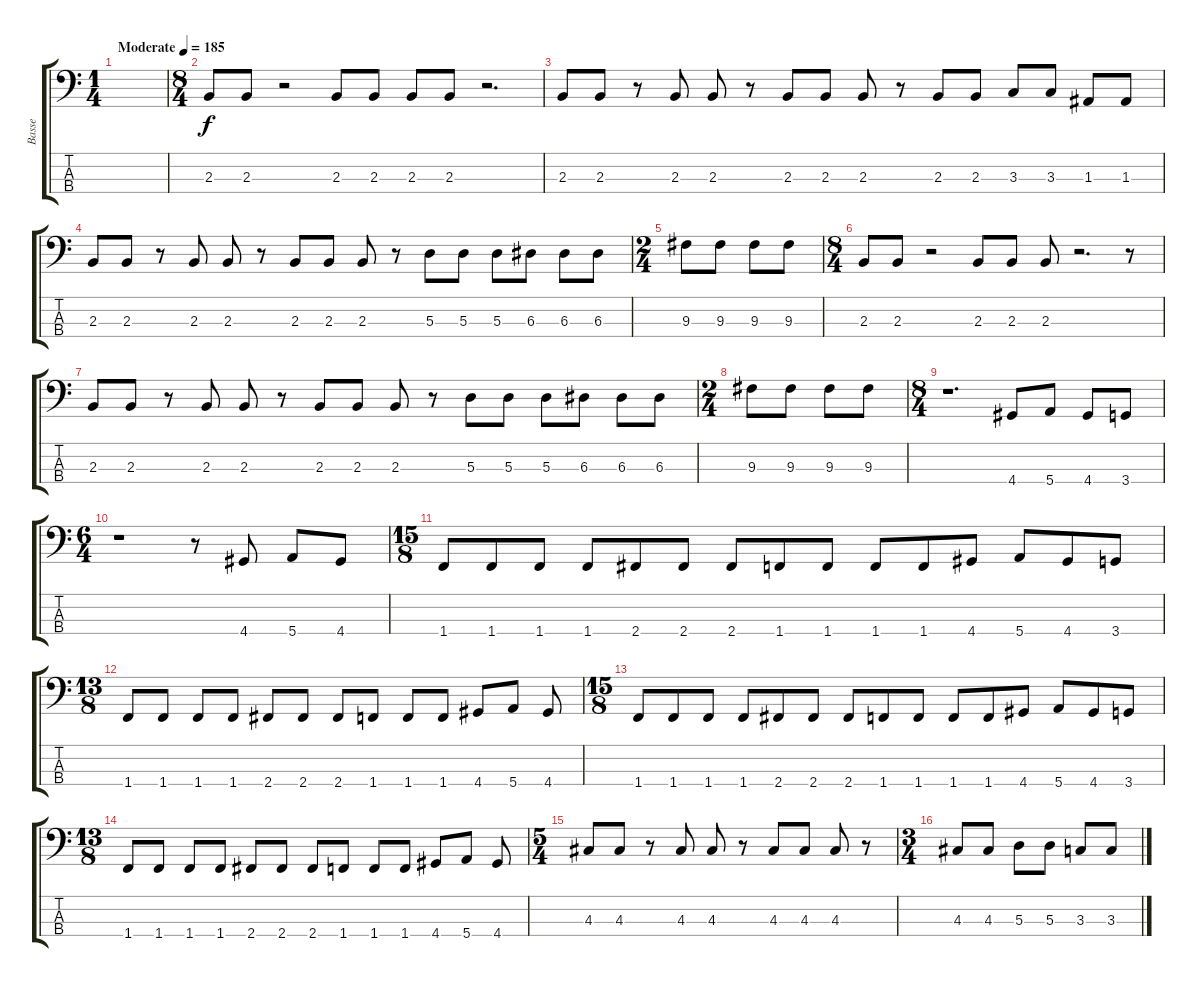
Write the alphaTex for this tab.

\track ("Basse" "Basse") {instrument electricbassfinger}
\staff {score tabs}
\tuning (G2 D2 A1 E1) {hide}
\ts (1 4)
\tempo (185 "Moderate")
\clef f4
\ks c
|
\ts (8 4)
2.3.8 2.3.8 r.2 2.3.8 2.3.8 2.3.8 2.3.8 r.2{d} |
2.3.8 2.3.8 r.8 2.3.8 2.3.8 r.8 2.3.8 2.3.8 2.3.8 r.8 2.3.8 2.3.8 3.3.8 3.3.8 1.3.8 1.3.8 |
2.3.8 2.3.8 r.8 2.3.8 2.3.8 r.8 2.3.8 2.3.8 2.3.8 r.8 5.3.8 5.3.8 5.3.8 6.3.8 6.3.8 6.3.8 |
\ts (2 4)
9.3.8 9.3.8 9.3.8 9.3.8 |
\ts (8 4)
2.3.8 2.3.8 r.2 2.3.8 2.3.8 2.3.8 r.2{d} r.8 |
2.3.8 2.3.8 r.8 2.3.8 2.3.8 r.8 2.3.8 2.3.8 2.3.8 r.8 5.3.8 5.3.8 5.3.8 6.3.8 6.3.8 6.3.8 |
\ts (2 4)
9.3.8 9.3.8 9.3.8 9.3.8 |
\ts (8 4)
r.1{d} 4.4.8 5.4.8 4.4.8 3.4.8 |
\ts (6 4)
r.1 r.8 4.4.8 5.4.8 4.4.8 |
\ts (15 8)
1.4.8 1.4.8 1.4.8 1.4.8 2.4.8 2.4.8 2.4.8 1.4.8 1.4.8 1.4.8 1.4.8 4.4.8 5.4.8 4.4.8 3.4.8 |
\ts (13 8)
1.4.8 1.4.8 1.4.8 1.4.8 2.4.8 2.4.8 2.4.8 1.4.8 1.4.8 1.4.8 4.4.8 5.4.8 4.4.8 |
\ts (15 8)
1.4.8 1.4.8 1.4.8 1.4.8 2.4.8 2.4.8 2.4.8 1.4.8 1.4.8 1.4.8 1.4.8 4.4.8 5.4.8 4.4.8 3.4.8 |
\ts (13 8)
1.4.8 1.4.8 1.4.8 1.4.8 2.4.8 2.4.8 2.4.8 1.4.8 1.4.8 1.4.8 4.4.8 5.4.8 4.4.8 |
\ts (5 4)
4.3.8 4.3.8 r.8 4.3.8 4.3.8 r.8 4.3.8 4.3.8 4.3.8 r.8 |
\ts (3 4)
4.3.8 4.3.8 5.3.8 5.3.8 3.3.8 3.3.8
